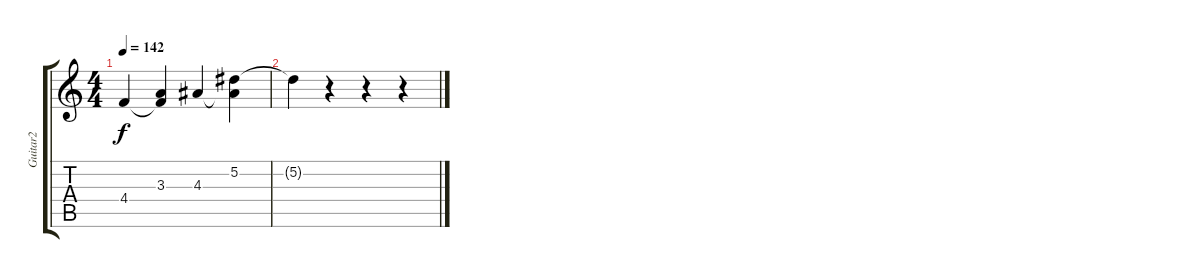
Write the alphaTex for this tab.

\track ("Guitar2" "Guitar2") {instrument distortionguitar}
\staff {score tabs}
\tuning (Eb4 Bb3 Gb3 Db3 Ab2 Eb2) {hide}
\ts (4 4)
\tempo 142
\clef g2
\ks c
4.4.4{dy f} (3.3 4.4{t}).4 4.3.4 (5.2 4.3{t}).4 |
5.2{t}.4 r.4 r.4 r.4
